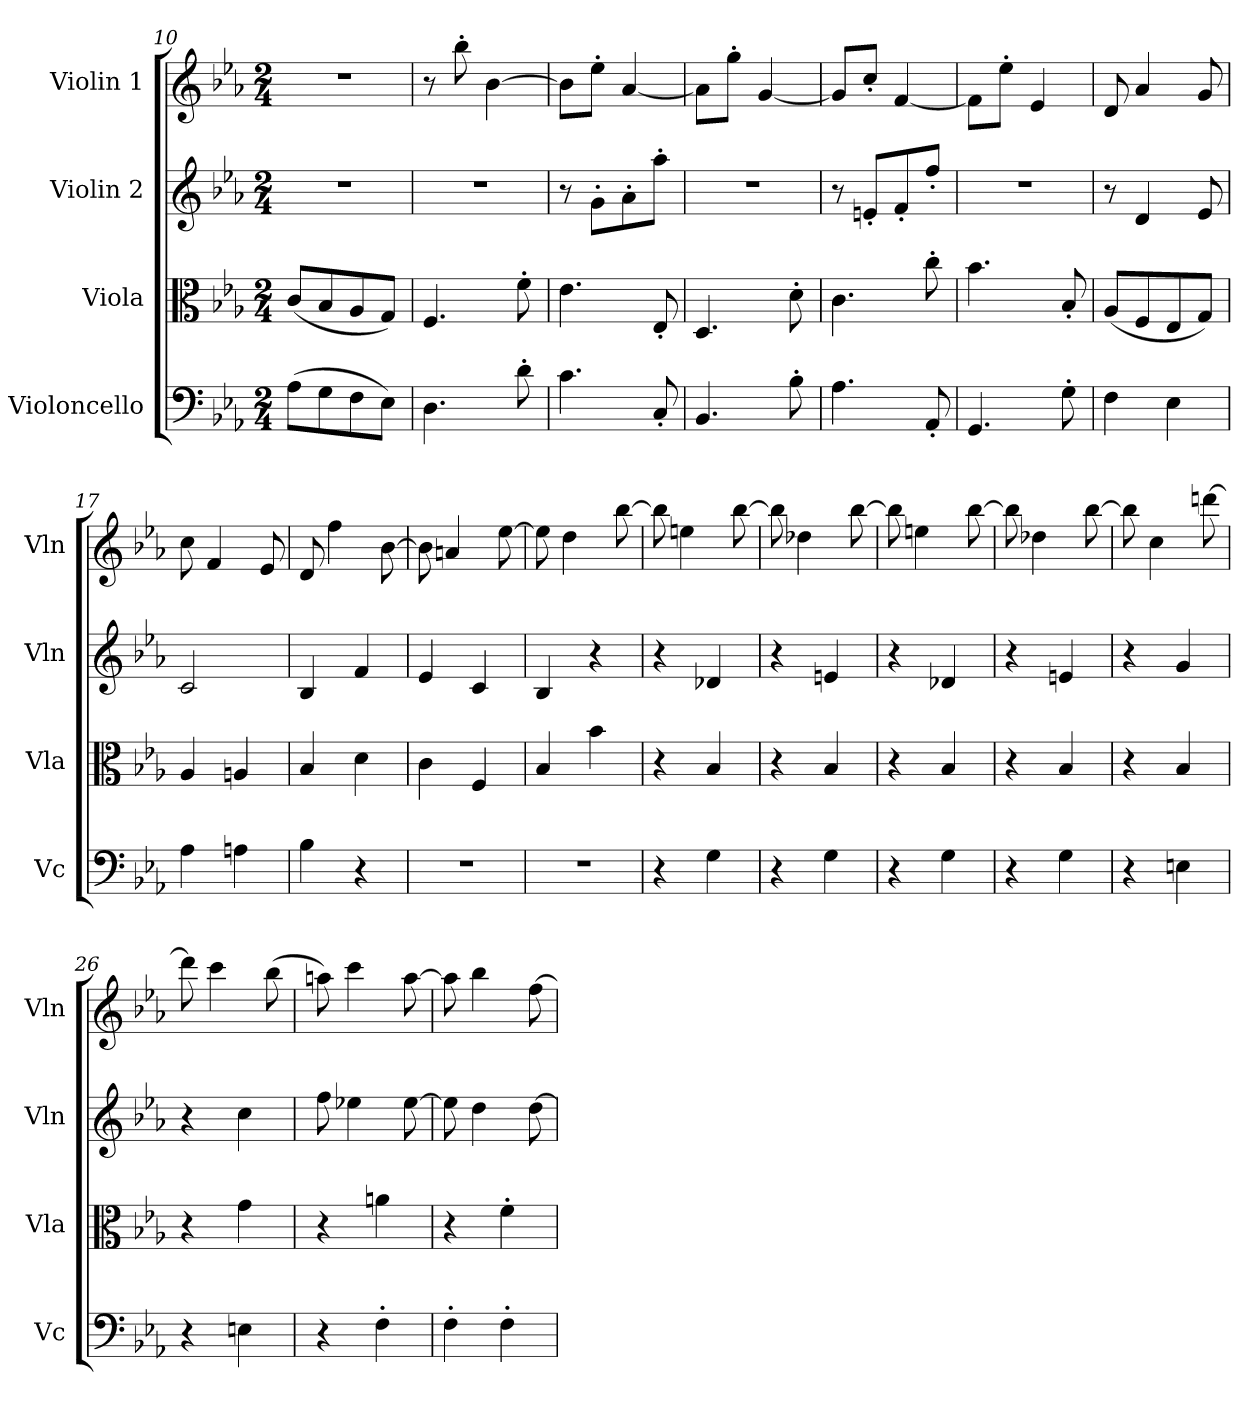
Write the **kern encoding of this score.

**kern	**kern	**kern	**kern
*part4	*part3	*part2	*part1
*staff4	*staff3	*staff2	*staff1
*I"Violoncello	*I"Viola	*I"Violin 2	*I"Violin 1
*I'Vc	*I'Vla	*I'Vln	*I'Vln
*clefF4	*clefC3	*clefG2	*clefG2
*k[b-e-a-]	*k[b-e-a-]	*k[b-e-a-]	*k[b-e-a-]
*M2/4	*M2/4	*M2/4	*M2/4
=10	=10	=10	=10
(8A-\L	(8c/L	2r	2r
8G\	8B-/	.	.
8F\	8A-/	.	.
8E-\J)	8G/J)	.	.
=11	=11	=11	=11
4.D\	4.F/	2r	8r
.	.	.	8bb-'\
.	.	.	[4b-\
8d'\	8f'\	.	.
=12	=12	=12	=12
4.c\	4.e-\	8r	8b-\L]
.	.	8g'\L	8ee-'\J
.	.	8a-'\	[<4a-/
8C'/	8E-'/	8aa-'\J	.
=13	=13	=13	=13
4.BB-/	4.D/	2r	8a-\L]
.	.	.	8gg'\J
.	.	.	[4g/
8B-'\	8d'\	.	.
=14	=14	=14	=14
4.A-\	4.c\	8r	8g/L]
.	.	8en'/L	8cc'/J
.	.	8f'/	[<4f/
8AA-'/	8cc'\	8ff'/J	.
=15	=15	=15	=15
4.GG/	4.b-\	2r	8f\L]
.	.	.	8ee-'\J
.	.	.	4e-/
8G'\	8B-'/	.	.
=16	=16	=16	=16
4F\	(8A-/L	8r	8d/
.	8F/	4d/	4a-/
4E-\	8E-/	.	.
.	8G/J)	8e-/	8g/
!!LO:LB:g=z
=17	=17	=17	=17
4A-\	4A-/	2c/	8cc\
.	.	.	4f/
4An\	4An/	.	.
.	.	.	8e-/
=18	=18	=18	=18
4B-\	4B-/	4B-/	8d/
.	.	.	4ff\
4r	4d\	4f/	.
.	.	.	[8b-\
=19	=19	=19	=19
2r	4c\	4e-/	8b-\]
.	.	.	4an/
.	4F/	4c/	.
.	.	.	[8ee-\
=20	=20	=20	=20
2r	4B-/	4B-/	8ee-\]
.	.	.	4dd\
.	4b-\	4r	.
.	.	.	[8bb-\
=21	=21	=21	=21
4r	4r	4r	8bb-\]
.	.	.	4een\
4G\	4B-/	4d-X/	.
.	.	.	[8bb-\
=22	=22	=22	=22
4r	4r	4r	8bb-\]
.	.	.	4dd-X\
4G\	4B-/	4en/	.
.	.	.	[8bb-\
=23	=23	=23	=23
4r	4r	4r	8bb-\]
.	.	.	4een\
4G\	4B-/	4d-X/	.
.	.	.	[8bb-\
=24	=24	=24	=24
4r	4r	4r	8bb-\]
.	.	.	4dd-X\
4G\	4B-/	4en/	.
.	.	.	[8bb-\
!!LO:LB:g=z
=25	=25	=25	=25
4r	4r	4r	8bb-\]
.	.	.	4cc\
4En\	4B-/	4g/	.
.	.	.	[8dddn\
=26	=26	=26	=26
4r	4r	4r	8ddd\]
.	.	.	4ccc\
4En\	4g\	4cc\	.
.	.	.	(8bb-\
=27	=27	=27	=27
4r	4r	8ff\	8aan\)
.	.	4ee-X\	4ccc\
4F'\	4an\	.	.
.	.	[8ee-\	[8aa\
=28	=28	=28	=28
4F'\	4r	8ee-\]	8aa\]
.	.	4dd\	4bb-\
4F'\	4f'\	.	.
.	.	[8dd\	[8ff\
=	=	=	=
*-	*-	*-	*-
